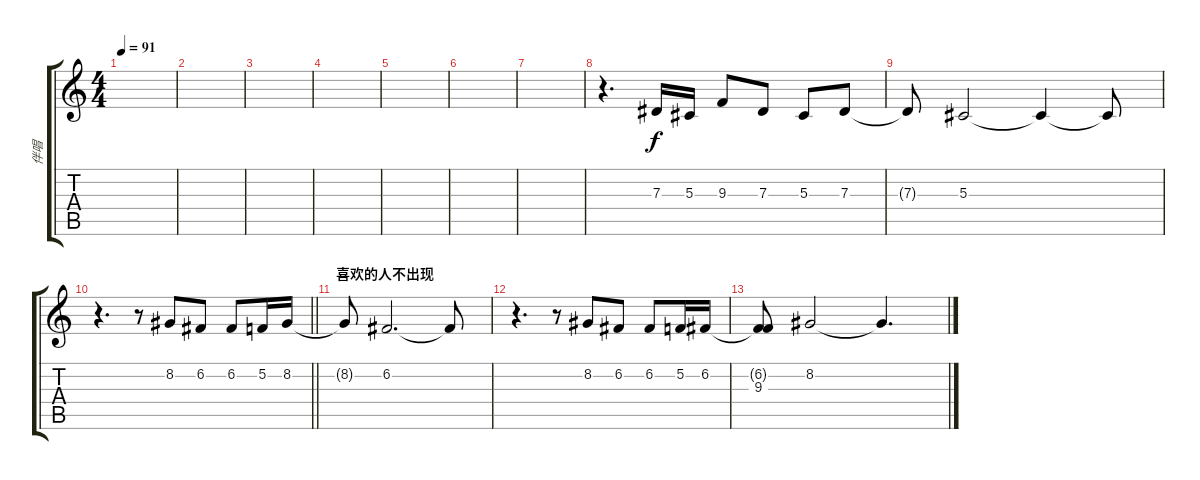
\track ("伴唱" "伴唱") {instrument voiceoohs}
\staff {score tabs}
\tuning (F4 C4 Ab3 Eb3 Bb2 F2) {hide}
\ts (4 4)
\tempo 91
\clef g2
\ks c
|
|
|
|
|
|
|
r.4{d balance 0} 7.3.16 5.3.16 9.3.8 7.3.8 5.3.8 7.3.8 |
7.3{t}.8 5.3.2 5.3{t}.4 5.3{t}.8 |
\barLineRight lightlight
r.4{d balance 5} r.8 8.2.8 6.2.8 6.2.8 5.2.16 8.2.16 |
\section ("" "喜欢的人不出现")
8.2{t}.8 6.2.2{d} 6.2{t}.8 |
r.4{d} r.8 8.2.8 6.2.8 6.2.8 5.2.16 6.2.16 |
(6.2{t} 9.3).8 8.2.2 8.2{t}.4{d}
